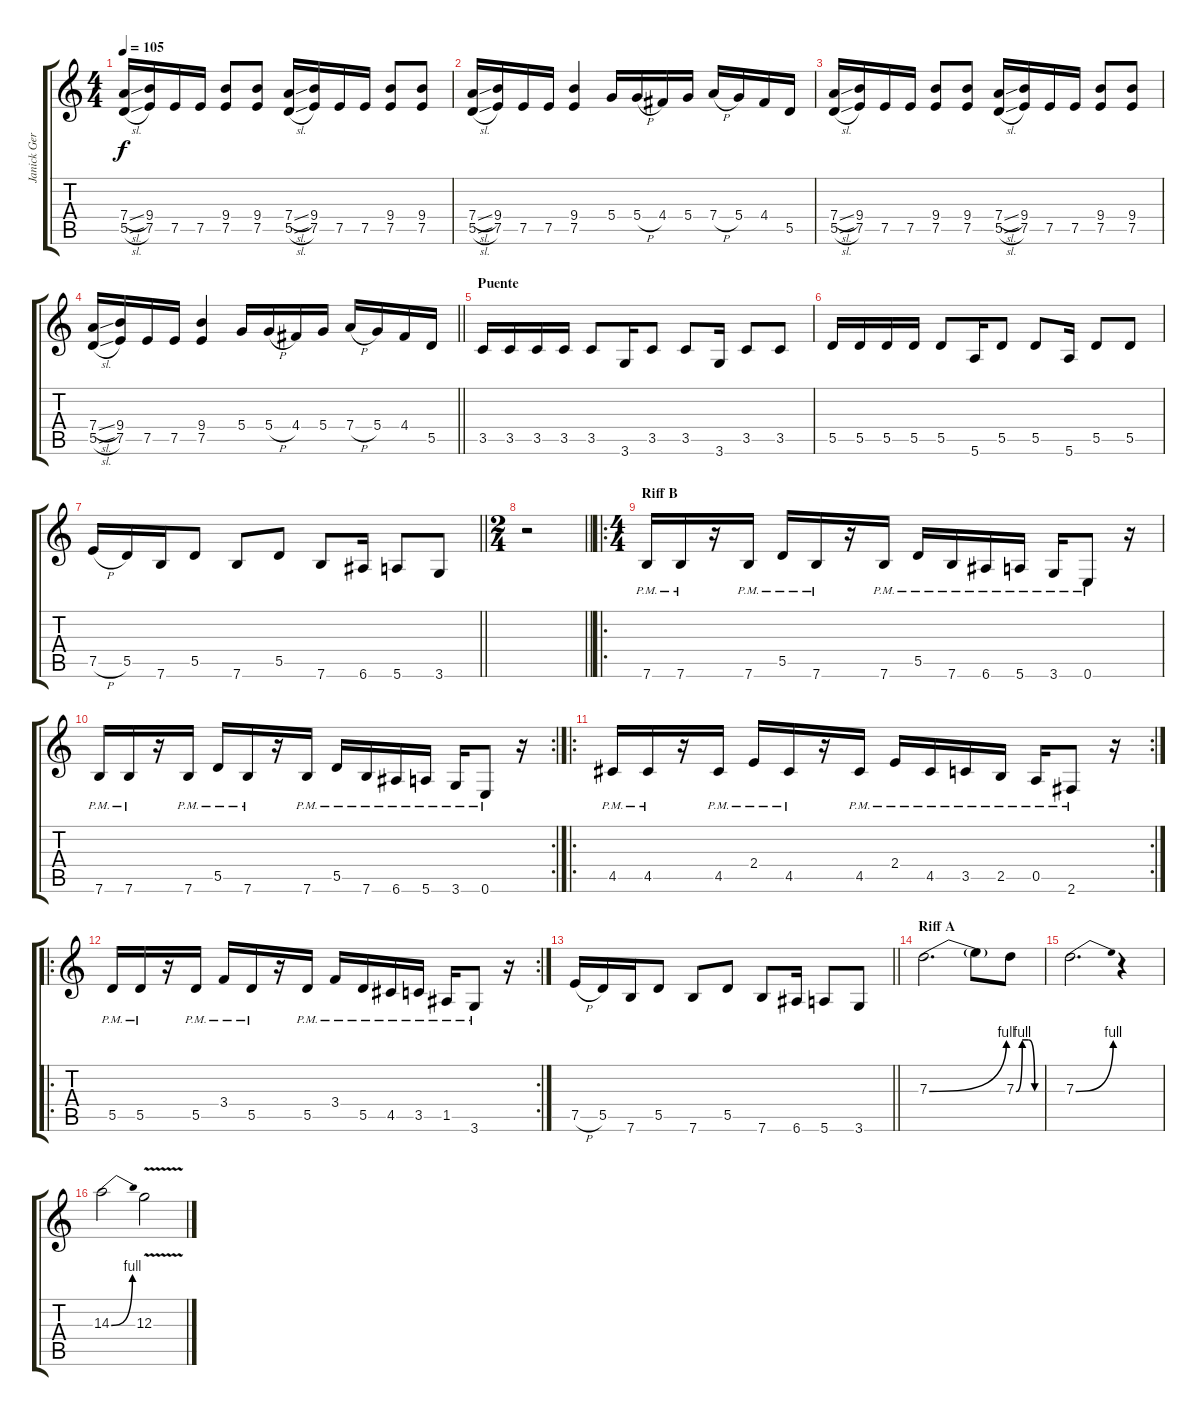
\track ("Janick Gers" "Janick Ger") {instrument distortionguitar}
\staff {score tabs}
\tuning (E4 B3 G3 D3 A2 E2) {hide}
\ts (4 4)
\tempo 105
\clef g2
\ks c
(7.4{sl} 5.5{sl}).16{dy f} (9.4 7.5).16 7.5.16 7.5.16 (9.4 7.5).8 (9.4 7.5).8 (7.4{sl} 5.5{sl}).16 (9.4 7.5).16 7.5.16 7.5.16 (9.4 7.5).8 (9.4 7.5).8 |
(7.4{sl} 5.5{sl}).16 (9.4 7.5).16 7.5.16 7.5.16 (9.4 7.5).4 5.4.16 5.4{h}.16 4.4.16 5.4.16 7.4{h}.16 5.4.16 4.4.16 5.5.16 |
(7.4{sl} 5.5{sl}).16 (9.4 7.5).16 7.5.16 7.5.16 (9.4 7.5).8 (9.4 7.5).8 (7.4{sl} 5.5{sl}).16 (9.4 7.5).16 7.5.16 7.5.16 (9.4 7.5).8 (9.4 7.5).8 |
\barLineRight lightlight
(7.4{sl} 5.5{sl}).16 (9.4 7.5).16 7.5.16 7.5.16 (9.4 7.5).4 5.4.16 5.4{h}.16 4.4.16 5.4.16 7.4{h}.16 5.4.16 4.4.16 5.5.16 |
\section ("" "Puente")
3.5.16 3.5.16 3.5.16 3.5.16 3.5.8 3.6.16 3.5.8 3.5.8 3.6.16 3.5.8 3.5.8 |
5.5.16 5.5.16 5.5.16 5.5.16 5.5.8 5.6.16 5.5.8 5.5.8 5.6.16 5.5.8 5.5.8 |
\barLineRight lightlight
7.5{h}.16 5.5.16 7.6.16 5.5.8 7.6.8 5.5.8 7.6.8 6.6.16 5.6.8 3.6.8 |
\ts (2 4)
\barLineRight lightlight
r.2 |
\ro
\ts (4 4)
\section ("" "Riff B")
7.6{pm}.16 7.6{pm}.16 r.16 7.6{pm}.16 5.5{pm}.16 7.6{pm}.16 r.16 7.6{pm}.16 5.5{pm}.16 7.6{pm}.16 6.6{pm}.16 5.6{pm}.16 3.6{pm}.16 0.6{pm}.8 r.16 |
\rc 2
7.6{pm}.16 7.6{pm}.16 r.16 7.6{pm}.16 5.5{pm}.16 7.6{pm}.16 r.16 7.6{pm}.16 5.5{pm}.16 7.6{pm}.16 6.6{pm}.16 5.6{pm}.16 3.6{pm}.16 0.6{pm}.8 r.16 |
\ro
\rc 2
4.5{pm}.16 4.5{pm}.16 r.16 4.5{pm}.16 2.4{pm}.16 4.5{pm}.16 r.16 4.5{pm}.16 2.4{pm}.16 4.5{pm}.16 3.5{pm}.16 2.5{pm}.16 0.5{pm}.16 2.6{pm}.8 r.16 |
\ro
\rc 2
5.5{pm}.16 5.5{pm}.16 r.16 5.5{pm}.16 3.4{pm}.16 5.5{pm}.16 r.16 5.5{pm}.16 3.4{pm}.16 5.5{pm}.16 4.5{pm}.16 3.5{pm}.16 1.5{pm}.16 3.6{pm}.8 r.16 |
\barLineRight lightlight
7.5{h}.16 5.5.16 7.6.16 5.5.8 7.6.8 5.5.8 7.6.8 6.6.16 5.6.8 3.6.8 |
\section ("" "Riff A")
7.3{be (bend 0 0 60 4)}.2{d volume 16} 7.3{t}.8 7.3{be (custom 0 0 15 4 30 4 45 0 60 0)}.8 |
7.3{be (bend 0 0 60 4)}.2{d} r.4 |
14.3{be (bend 0 0 60 4)}.2 12.3{v}.2
